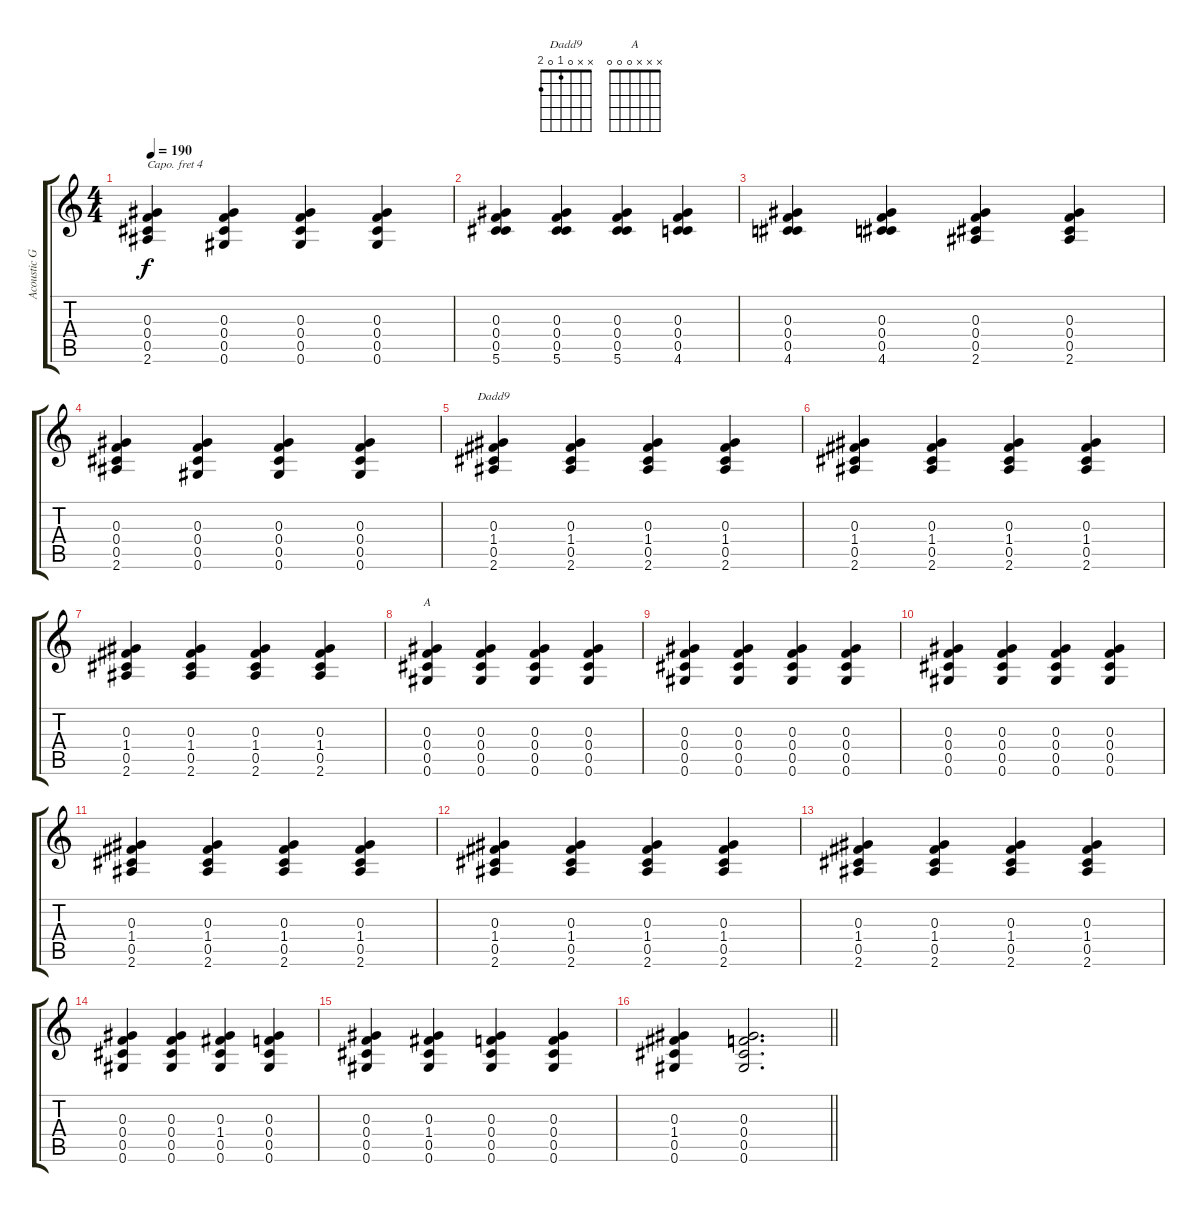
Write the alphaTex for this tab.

\track ("Acoustic Guitar" "Acoustic G") {instrument acousticguitarsteel}
\staff {score tabs}
\capo 4
\tuning (E4 B3 E3 Db3 A2 E2) {hide}
\chord ("Dadd9" x x 0 1 0 2)
\chord ("A" x x x 0 0 0)
\ts (4 4)
\tempo 190
\clef g2
\ks c
(0.3 0.4 0.5 2.6).4{dy f} (0.3 0.4 0.5 0.6).4 (0.3 0.4 0.5 0.6).4 (0.3 0.4 0.5 0.6).4 |
(0.3 0.4 0.5 5.6).4 (0.3 0.4 0.5 5.6).4 (0.3 0.4 0.5 5.6).4 (0.3 0.4 0.5 4.6).4 |
(0.3 0.4 0.5 4.6).4 (0.3 0.4 0.5 4.6).4 (0.3 0.4 0.5 2.6).4 (0.3 0.4 0.5 2.6).4 |
(0.3 0.4 0.5 2.6).4 (0.3 0.4 0.5 0.6).4 (0.3 0.4 0.5 0.6).4 (0.3 0.4 0.5 0.6).4 |
(0.3 1.4 0.5 2.6).4{ch "Dadd9"} (0.3 1.4 0.5 2.6).4 (0.3 1.4 0.5 2.6).4 (0.3 1.4 0.5 2.6).4 |
(0.3 1.4 0.5 2.6).4 (0.3 1.4 0.5 2.6).4 (0.3 1.4 0.5 2.6).4 (0.3 1.4 0.5 2.6).4 |
(0.3 1.4 0.5 2.6).4 (0.3 1.4 0.5 2.6).4 (0.3 1.4 0.5 2.6).4 (0.3 1.4 0.5 2.6).4 |
(0.3 0.4 0.5 0.6).4{ch "A"} (0.3 0.4 0.5 0.6).4 (0.3 0.4 0.5 0.6).4 (0.3 0.4 0.5 0.6).4 |
(0.3 0.4 0.5 0.6).4 (0.3 0.4 0.5 0.6).4 (0.3 0.4 0.5 0.6).4 (0.3 0.4 0.5 0.6).4 |
(0.3 0.4 0.5 0.6).4 (0.3 0.4 0.5 0.6).4 (0.3 0.4 0.5 0.6).4 (0.3 0.4 0.5 0.6).4 |
(0.3 1.4 0.5 2.6).4 (0.3 1.4 0.5 2.6).4 (0.3 1.4 0.5 2.6).4 (0.3 1.4 0.5 2.6).4 |
(0.3 1.4 0.5 2.6).4 (0.3 1.4 0.5 2.6).4 (0.3 1.4 0.5 2.6).4 (0.3 1.4 0.5 2.6).4 |
(0.3 1.4 0.5 2.6).4 (0.3 1.4 0.5 2.6).4 (0.3 1.4 0.5 2.6).4 (0.3 1.4 0.5 2.6).4 |
(0.3 0.4 0.5 0.6).4 (0.3 0.4 0.5 0.6).4 (0.3 1.4 0.5 0.6).4 (0.3 0.4 0.5 0.6).4 |
(0.3 0.4 0.5 0.6).4 (0.3 1.4 0.5 0.6).4 (0.3 0.4 0.5 0.6).4 (0.3 0.4 0.5 0.6).4 |
\barLineRight lightlight
(0.3 1.4 0.5 0.6).4 (0.3 0.4 0.5 0.6).2{d}
